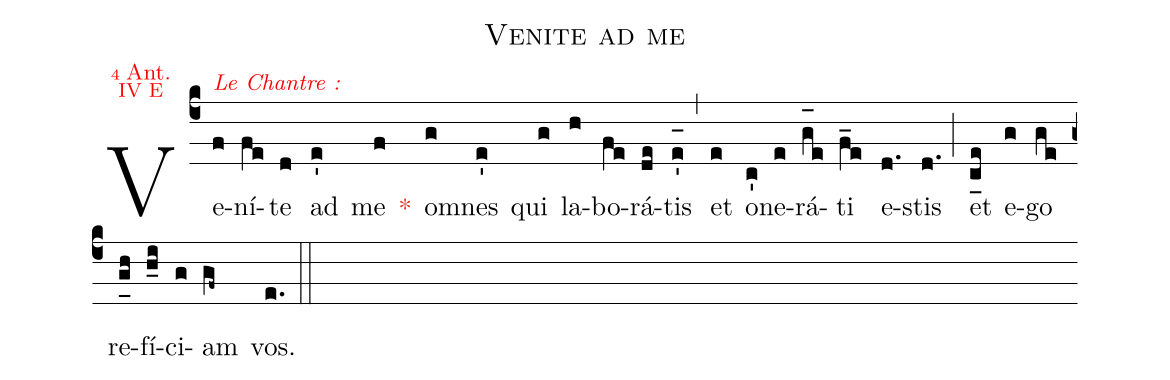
name:Venite ad me;
office-part:Antiphona;
annotation: {\color{red}\tiny 4 \footnotesize Ant.};
annotation: {\color{red}\scriptsize IV E};
%%
(c4) Ve<alt>{\footnotesize\textcolor{red}{Le Chantre :}}</alt>(f)ní(fe)te(d) ad(e') me(f) <c>*</c>() o(g)mnes(e') qui(g) la(h)bo(fe)rá(de)tis(e'_[oh:h]) (,) et(e) o(c')ne(e)rá(g_[oh:h]e)ti(f_e) e(d.)stis(d.) (;) et(c_[uh:l-0.8mm]e) e(g)go(ge) re(g_[uh:l]h)fí(h_i)ci(g)am(gf~) vos.(e.) (::)
